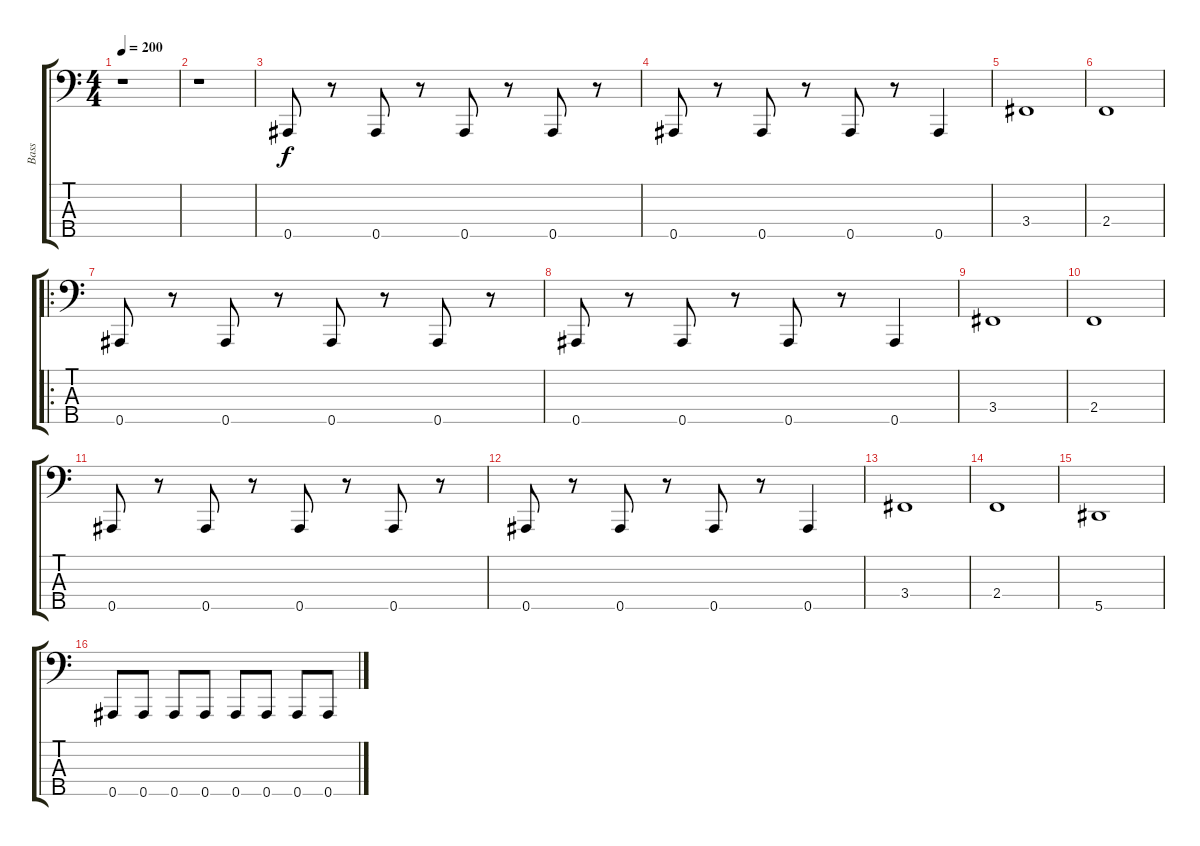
\track ("Bass" "Bass") {instrument electricbasspick}
\staff {score tabs}
\tuning (Gb2 Db2 Ab1 Eb1 Bb0) {hide}
\ts (4 4)
\tempo 200
\clef f4
\ks c
r.1{dy f instrument electricbasspick} |
r.1 |
0.5.8 r.8 0.5.8 r.8 0.5.8 r.8 0.5.8 r.8 |
0.5.8 r.8 0.5.8 r.8 0.5.8 r.8 0.5.4 |
3.4.1 |
2.4.1 |
\ro
0.5.8 r.8 0.5.8 r.8 0.5.8 r.8 0.5.8 r.8 |
0.5.8 r.8 0.5.8 r.8 0.5.8 r.8 0.5.4 |
3.4.1 |
2.4.1 |
0.5.8 r.8 0.5.8 r.8 0.5.8 r.8 0.5.8 r.8 |
0.5.8 r.8 0.5.8 r.8 0.5.8 r.8 0.5.4 |
3.4.1 |
2.4.1 |
5.5.1 |
0.5.8 0.5.8 0.5.8 0.5.8 0.5.8 0.5.8 0.5.8 0.5.8
